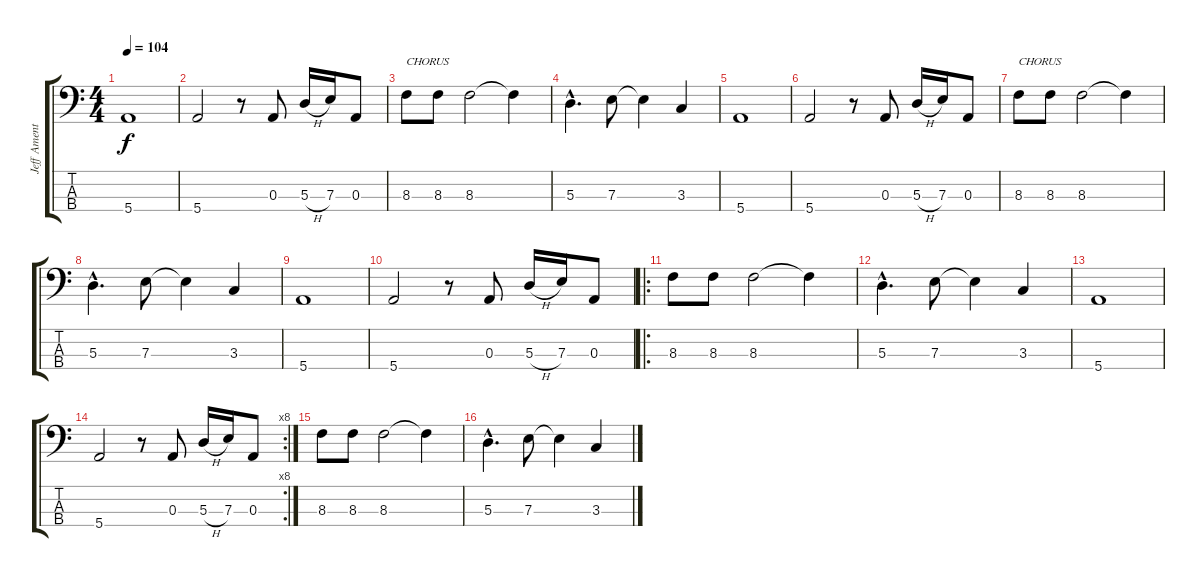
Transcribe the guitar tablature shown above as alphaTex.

\track ("Jeff Ament (doble)" "Jeff Ament") {instrument electricbassfinger}
\staff {score tabs}
\tuning (G2 D2 A1 E1) {hide}
\ts (4 4)
\tempo 104
\clef f4
\ks c
5.4.1{dy f} |
5.4.2 r.8 0.3.8 5.3{h}.16 7.3.16 0.3.8 |
8.3.8{txt "CHORUS"} 8.3.8 8.3.2 8.3{t}.4 |
5.3{hac}.4{d} 7.3.8 7.3{t}.4 3.3.4 |
5.4.1 |
5.4.2 r.8 0.3.8 5.3{h}.16 7.3.16 0.3.8 |
8.3.8{txt "CHORUS"} 8.3.8 8.3.2 8.3{t}.4 |
5.3{hac}.4{d} 7.3.8 7.3{t}.4 3.3.4 |
5.4.1 |
5.4.2 r.8 0.3.8 5.3{h}.16 7.3.16 0.3.8 |
\ro
\section ("" "")
8.3.8 8.3.8 8.3.2 8.3{t}.4 |
5.3{hac}.4{d} 7.3.8 7.3{t}.4 3.3.4 |
5.4.1 |
\rc 8
5.4.2 r.8 0.3.8 5.3{h}.16 7.3.16 0.3.8 |
8.3.8 8.3.8 8.3.2 8.3{t}.4 |
5.3{hac}.4{d} 7.3.8 7.3{t}.4 3.3.4
